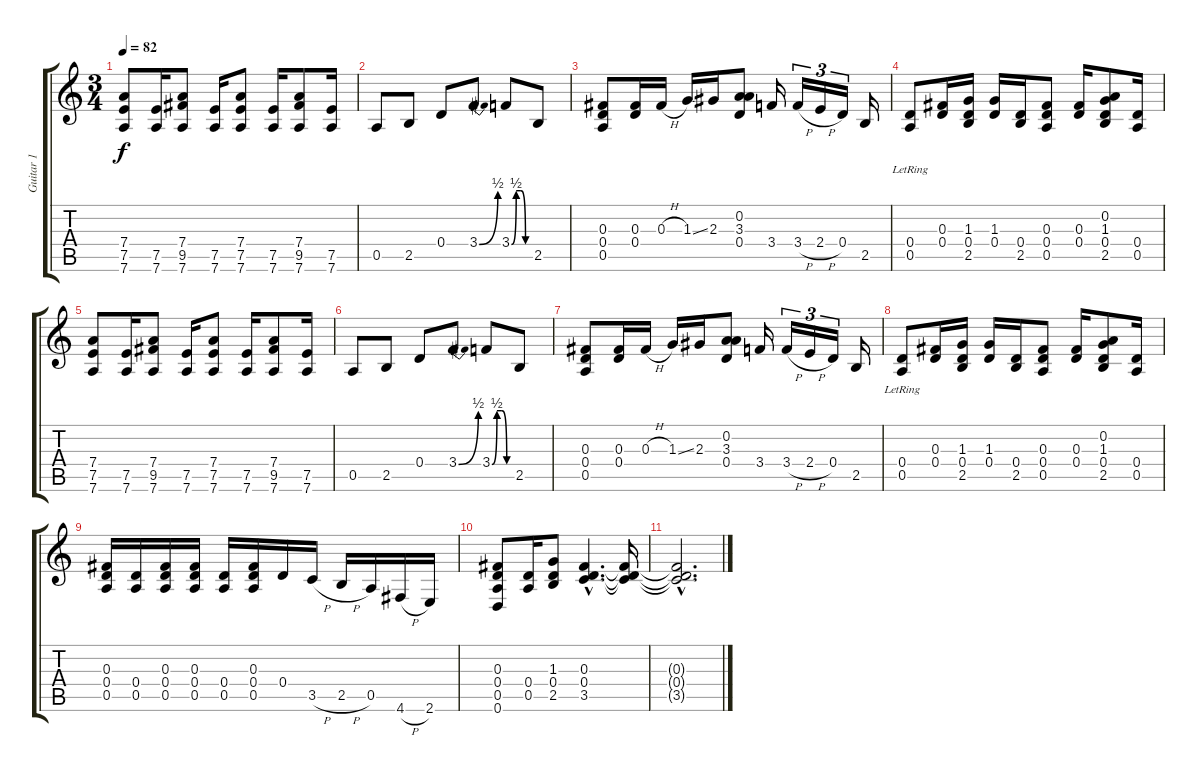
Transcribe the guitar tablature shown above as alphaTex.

\track ("Guitar 1" "Guitar 1") {instrument acousticguitarnylon}
\staff {score tabs}
\tuning (D4 A3 Gb3 D3 A2 D2) {hide}
\ts (3 4)
\tempo 82
\clef g2
\ks c
(7.4 7.5 7.6).8{dy f} (7.5 7.6).16 (7.4 9.5 7.6).8 (7.5 7.6).16 (7.4 7.5 7.6).8 (7.5 7.6).16 (7.4 9.5 7.6).8 (7.5 7.6).16 |
0.5.8 2.5.8 0.4.8 3.4{be (bend 0 0 60 2)}.8 3.4{be (custom 0 0 15 2 30 2 45 0 60 0)}.8 2.5.8 |
(0.3 0.4 0.5).8 (0.3 0.4).16 0.3{h}.16 1.3{ss}.16 2.3.16 (0.2 3.3 0.4).8 3.4.16 3.4{h}.16{tu (3 2)} 2.4{h}.16{tu (3 2)} 0.4.16{tu (3 2)} 2.5.16 |
(0.4 0.5{lr}).8 (0.3 0.4).16 (1.3 0.4 2.5).16 (1.3 0.4).16 (0.4 2.5).16 (0.3 0.4 0.5).8 (0.3 0.4).16 (0.2 1.3 0.4 2.5).8 (0.4 0.5).16 |
(7.4 7.5 7.6).8 (7.5 7.6).16 (7.4 9.5 7.6).8 (7.5 7.6).16 (7.4 7.5 7.6).8 (7.5 7.6).16 (7.4 9.5 7.6).8 (7.5 7.6).16 |
0.5.8 2.5.8 0.4.8 3.4{be (bend 0 0 60 2)}.8 3.4{be (custom 0 0 15 2 30 2 45 0 60 0)}.8 2.5.8 |
(0.3 0.4 0.5).8 (0.3 0.4).16 0.3{h}.16 1.3{ss}.16 2.3.16 (0.2 3.3 0.4).8 3.4.16 3.4{h}.16{tu (3 2)} 2.4{h}.16{tu (3 2)} 0.4.16{tu (3 2)} 2.5.16 |
(0.4 0.5{lr}).8 (0.3 0.4).16 (1.3 0.4 2.5).16 (1.3 0.4).16 (0.4 2.5).16 (0.3 0.4 0.5).8 (0.3 0.4).16 (0.2 1.3 0.4 2.5).8 (0.4 0.5).16 |
(0.3 0.4 0.5).16 (0.4 0.5).16 (0.3 0.4 0.5).16 (0.3 0.4 0.5).16 (0.4 0.5).16 (0.3 0.4 0.5).16 0.4.16 3.5{h}.16 2.5{h}.16 0.5.16 4.6{h}.16 2.6.16 |
(0.3 0.4 0.5 0.6).8 (0.4 0.5).16 (1.3 0.4 2.5).8 (0.3{hac} 0.4{hac} 3.5{hac}).4{d} (0.3{t} 0.4{t} 3.5{t}).16 |
(0.3{hac t} 0.4{hac t} 3.5{hac t}).2{d}
